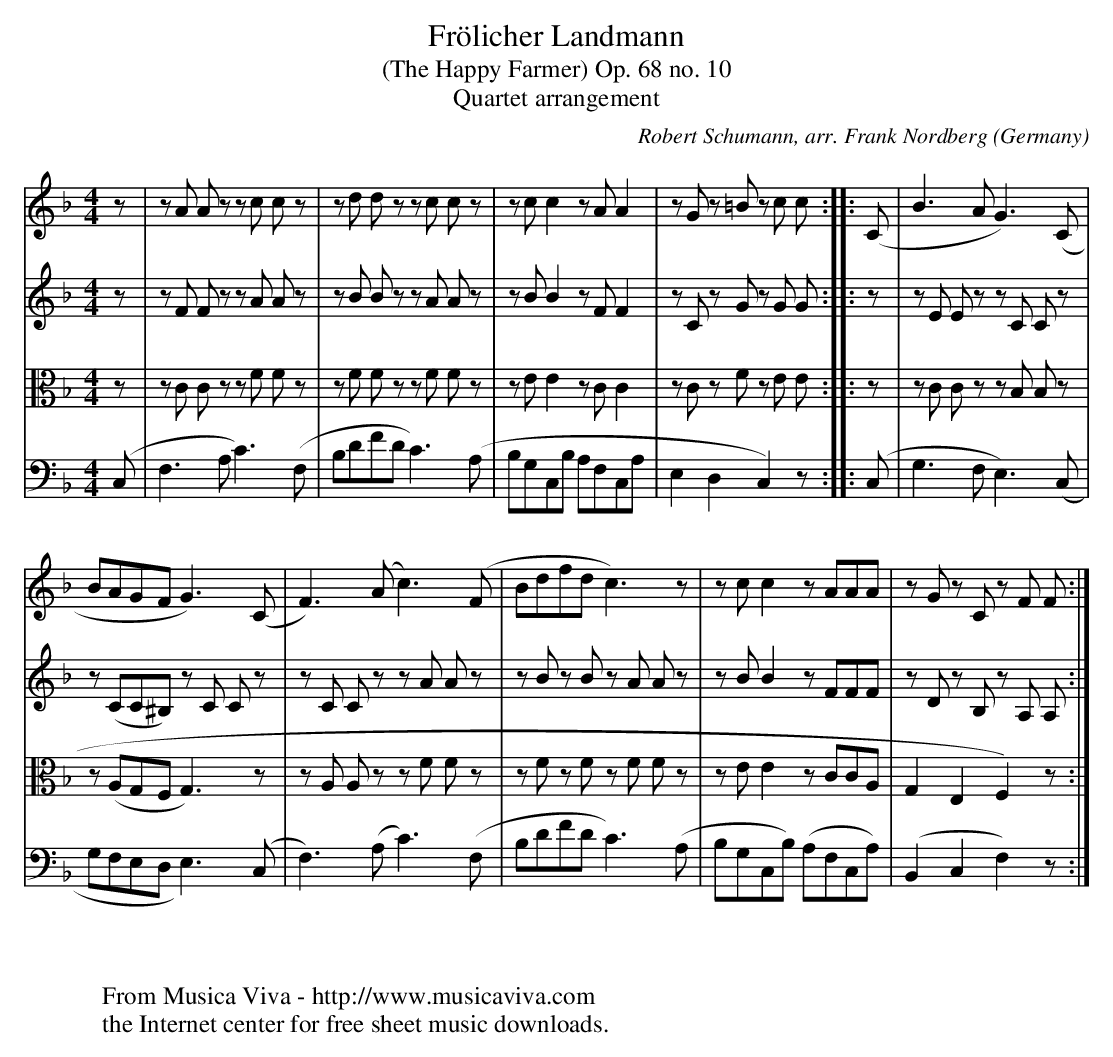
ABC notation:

X:1
T:Fr\"olicher Landmann
T:(The Happy Farmer) Op. 68 no. 10
T:Quartet arrangement
C:Robert Schumann, arr. Frank Nordberg
O:Germany
V:1 Program 1 40 %Violin
V:2 Program 1 110 %Fiddle
V:3 Program 1 41 alto %Viola
V:4 Program 4 42 bass %Cello
M:4/4
L:1/8
K:F
V:1
z|z A A z z c c z|z d d z z c c z|z c c2 z A A2|z G z =B z c c :: (C|B3 A G3) (C|
V:2
z|z F F z z A A z|z B B z z A A  z|z B B2 z F F2|z C z G z G G::z| z E E z z C C z|
V:3
z|z C C z z F F z|z F F z z F F z|zE E2 z C C2|z C z F z E E::z|z C C z z B, B, z|
V:4
(C,|F,3A, C3) (F,|B,DFD C3) (A,|B,G,C,B, A,F,C,A,|E,2D,2C,2) z::(C,|G,3F, E,3) (C,|
V:1
BAGF G3) (C|F3) (A c3) (F|Bdfd c3) z|z c c2 z AAA|z G z C z F F:|
V:2
z (CC^B,) z C C z|z C C z z A A z|z B z B z A A z|z B B2 z FFF|z D z B, z A, A,:|
V:3
z (A,G,F, G,3) z| z A,  A, z z F F z|z F z F z F F z|z E E2 z CCA,|G,2 E,2 F,2) z:|
V:4
G,F,E,D, E,3) (C,|F,3) (A, C3) (F,|B,DFD C3) (A,|B,G,C,B,) (A,F,C,A,)|(B,,2C,2F,2) z:|
W:
W:
W:  From Musica Viva - http://www.musicaviva.com
W:  the Internet center for free sheet music downloads.
